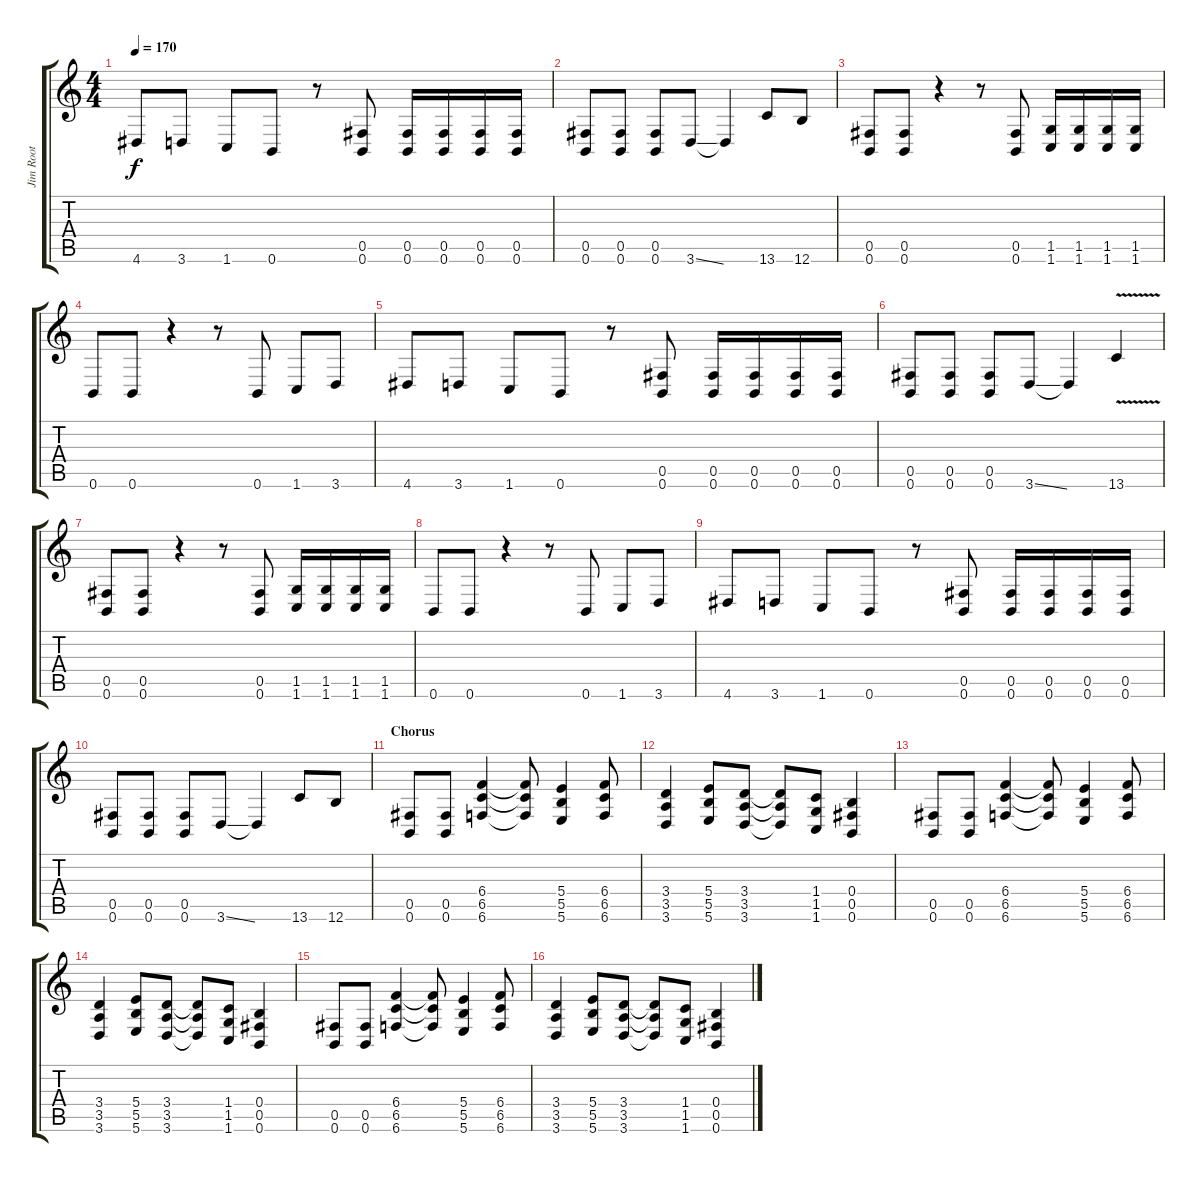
\track ("Jim Root" "Jim Root") {instrument distortionguitar}
\staff {score tabs}
\tuning (Db4 Ab3 E3 B2 Gb2 B1) {hide}
\ts (4 4)
\tempo 170
\clef g2
\ks c
4.6.8{dy f} 3.6.8 1.6.8 0.6.8 r.8 (0.5 0.6).8 (0.5 0.6).16 (0.5 0.6).16 (0.5 0.6).16 (0.5 0.6).16 |
(0.5 0.6).8 (0.5 0.6).8 (0.5 0.6).8 3.6{ss}.8 3.6{t}.4 13.6.8 12.6.8 |
(0.5 0.6).8 (0.5 0.6).8 r.4 r.8 (0.5 0.6).8 (1.5 1.6).16 (1.5 1.6).16 (1.5 1.6).16 (1.5 1.6).16 |
0.6.8 0.6.8 r.4 r.8 0.6.8 1.6.8 3.6.8 |
4.6.8 3.6.8 1.6.8 0.6.8 r.8 (0.5 0.6).8 (0.5 0.6).16 (0.5 0.6).16 (0.5 0.6).16 (0.5 0.6).16 |
(0.5 0.6).8 (0.5 0.6).8 (0.5 0.6).8 3.6{ss}.8 3.6{t}.4 13.6{v}.4 |
(0.5 0.6).8 (0.5 0.6).8 r.4 r.8 (0.5 0.6).8 (1.5 1.6).16 (1.5 1.6).16 (1.5 1.6).16 (1.5 1.6).16 |
0.6.8 0.6.8 r.4 r.8 0.6.8 1.6.8 3.6.8 |
4.6.8 3.6.8 1.6.8 0.6.8 r.8 (0.5 0.6).8 (0.5 0.6).16 (0.5 0.6).16 (0.5 0.6).16 (0.5 0.6).16 |
(0.5 0.6).8 (0.5 0.6).8 (0.5 0.6).8 3.6{ss}.8 3.6{t}.4 13.6.8 12.6.8 |
\section ("" "Chorus")
(0.5 0.6).8 (0.5 0.6).8 (6.4 6.5 6.6).4 (6.4{t} 6.5{t} 6.6{t}).8 (5.4 5.5 5.6).4 (6.4 6.5 6.6).8 |
(3.4 3.5 3.6).4 (5.4 5.5 5.6).8 (3.4 3.5 3.6).8 (3.4{t} 3.5{t} 3.6{t}).8 (1.4 1.5 1.6).8 (0.4 0.5 0.6).4 |
(0.5 0.6).8 (0.5 0.6).8 (6.4 6.5 6.6).4 (6.4{t} 6.5{t} 6.6{t}).8 (5.4 5.5 5.6).4 (6.4 6.5 6.6).8 |
(3.4 3.5 3.6).4 (5.4 5.5 5.6).8 (3.4 3.5 3.6).8 (3.4{t} 3.5{t} 3.6{t}).8 (1.4 1.5 1.6).8 (0.4 0.5 0.6).4 |
(0.5 0.6).8 (0.5 0.6).8 (6.4 6.5 6.6).4 (6.4{t} 6.5{t} 6.6{t}).8 (5.4 5.5 5.6).4 (6.4 6.5 6.6).8 |
(3.4 3.5 3.6).4 (5.4 5.5 5.6).8 (3.4 3.5 3.6).8 (3.4{t} 3.5{t} 3.6{t}).8 (1.4 1.5 1.6).8 (0.4 0.5 0.6).4
